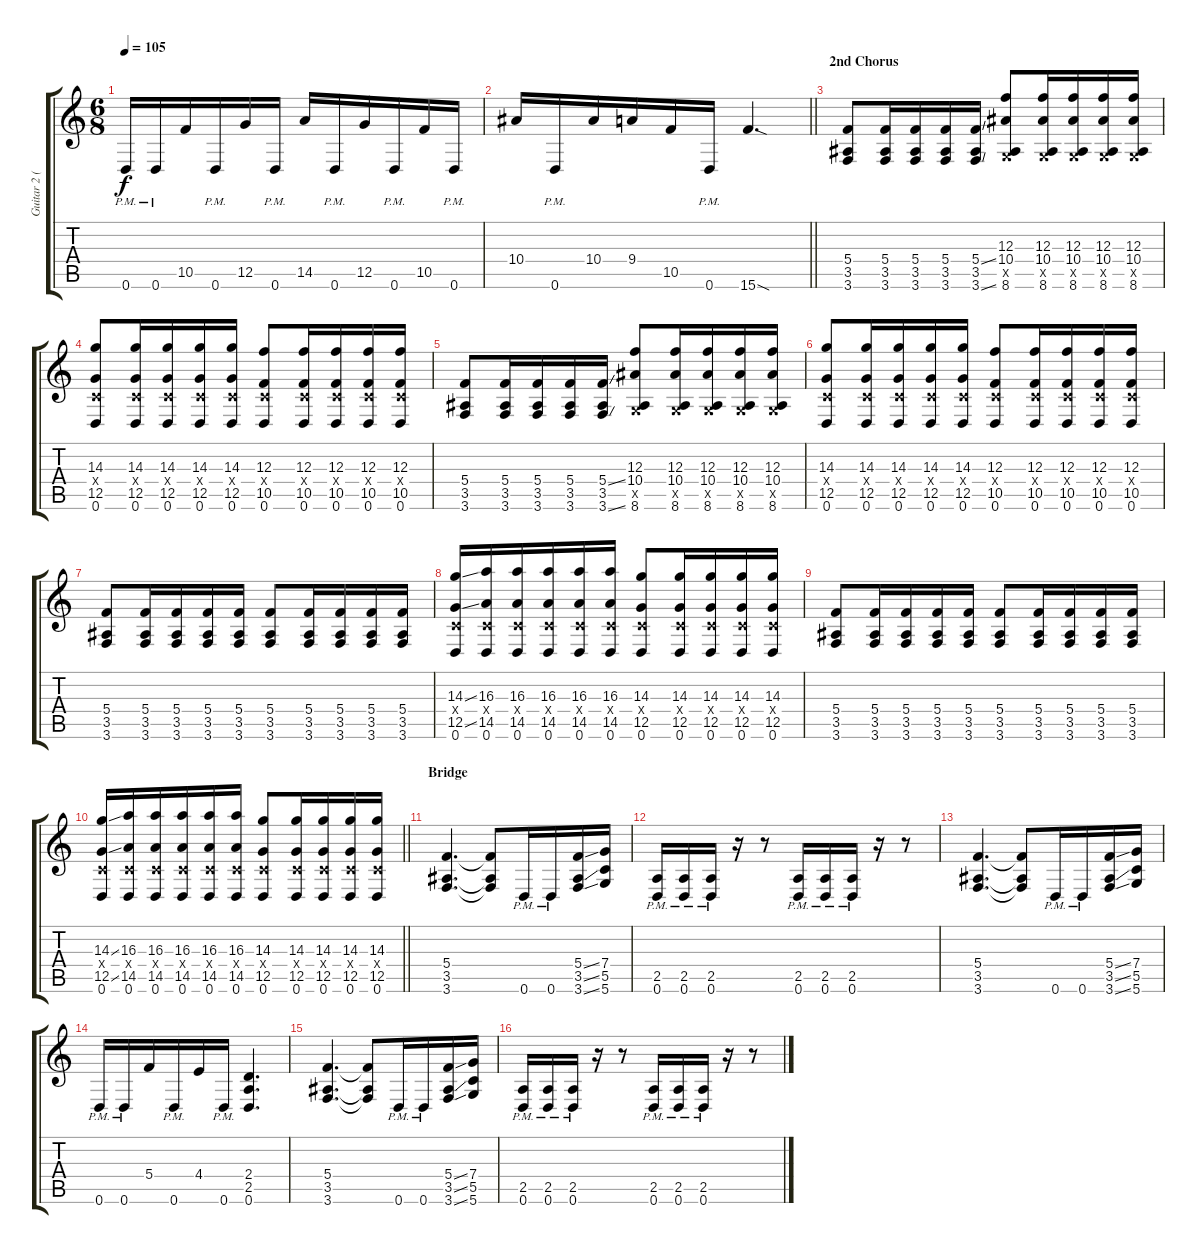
\track ("Guitar 2 (Rhythm)" "Guitar 2 (") {instrument distortionguitar}
\staff {score tabs}
\tuning (D4 A3 F3 C3 G2 D2) {hide}
\ts (6 8)
\tempo 105
\clef g2
\ks c
0.6{pm}.16{dy f} 0.6{pm}.16 10.5.16 0.6{pm}.16 12.5.16 0.6{pm}.16 14.5.16 0.6{pm}.16 12.5.16 0.6{pm}.16 10.5.16 0.6{pm}.16 |
\barLineRight lightlight
10.4.16 0.6{pm}.16 10.4.16 9.4.16 10.5.16 0.6{pm}.16 15.6{sod}.4{d} |
\section ("" "2nd Chorus")
(5.4 3.5 3.6).8 (5.4 3.5 3.6).16 (5.4 3.5 3.6).16 (5.4 3.5 3.6).16 (5.4{ss} 3.5 3.6{ss}).16 (12.3 10.4 0.5{x} 8.6).8 (12.3 10.4 0.5{x} 8.6).16 (12.3 10.4 0.5{x} 8.6).16 (12.3 10.4 0.5{x} 8.6).16 (12.3 10.4 0.5{x} 8.6).16 |
(14.3 0.4{x} 12.5 0.6).8 (14.3 0.4{x} 12.5 0.6).16 (14.3 0.4{x} 12.5 0.6).16 (14.3 0.4{x} 12.5 0.6).16 (14.3 0.4{x} 12.5 0.6).16 (12.3 0.4{x} 10.5 0.6).8 (12.3 0.4{x} 10.5 0.6).16 (12.3 0.4{x} 10.5 0.6).16 (12.3 0.4{x} 10.5 0.6).16 (12.3 0.4{x} 10.5 0.6).16 |
(5.4 3.5 3.6).8 (5.4 3.5 3.6).16 (5.4 3.5 3.6).16 (5.4 3.5 3.6).16 (5.4{ss} 3.5 3.6{ss}).16 (12.3 10.4 0.5{x} 8.6).8 (12.3 10.4 0.5{x} 8.6).16 (12.3 10.4 0.5{x} 8.6).16 (12.3 10.4 0.5{x} 8.6).16 (12.3 10.4 0.5{x} 8.6).16 |
(14.3 0.4{x} 12.5 0.6).8 (14.3 0.4{x} 12.5 0.6).16 (14.3 0.4{x} 12.5 0.6).16 (14.3 0.4{x} 12.5 0.6).16 (14.3 0.4{x} 12.5 0.6).16 (12.3 0.4{x} 10.5 0.6).8 (12.3 0.4{x} 10.5 0.6).16 (12.3 0.4{x} 10.5 0.6).16 (12.3 0.4{x} 10.5 0.6).16 (12.3 0.4{x} 10.5 0.6).16 |
(5.4 3.5 3.6).8 (5.4 3.5 3.6).16 (5.4 3.5 3.6).16 (5.4 3.5 3.6).16 (5.4 3.5 3.6).16 (5.4 3.5 3.6).8 (5.4 3.5 3.6).16 (5.4 3.5 3.6).16 (5.4 3.5 3.6).16 (5.4 3.5 3.6).16 |
(14.3{ss} 0.4{x} 12.5{ss} 0.6).16 (16.3 0.4{x} 14.5 0.6).16 (16.3 0.4{x} 14.5 0.6).16 (16.3 0.4{x} 14.5 0.6).16 (16.3 0.4{x} 14.5 0.6).16 (16.3 0.4{x} 14.5 0.6).16 (14.3 0.4{x} 12.5 0.6).8 (14.3 0.4{x} 12.5 0.6).16 (14.3 0.4{x} 12.5 0.6).16 (14.3 0.4{x} 12.5 0.6).16 (14.3 0.4{x} 12.5 0.6).16 |
(5.4 3.5 3.6).8 (5.4 3.5 3.6).16 (5.4 3.5 3.6).16 (5.4 3.5 3.6).16 (5.4 3.5 3.6).16 (5.4 3.5 3.6).8 (5.4 3.5 3.6).16 (5.4 3.5 3.6).16 (5.4 3.5 3.6).16 (5.4 3.5 3.6).16 |
\barLineRight lightlight
(14.3{ss} 0.4{x} 12.5{ss} 0.6).16 (16.3 0.4{x} 14.5 0.6).16 (16.3 0.4{x} 14.5 0.6).16 (16.3 0.4{x} 14.5 0.6).16 (16.3 0.4{x} 14.5 0.6).16 (16.3 0.4{x} 14.5 0.6).16 (14.3 0.4{x} 12.5 0.6).8 (14.3 0.4{x} 12.5 0.6).16 (14.3 0.4{x} 12.5 0.6).16 (14.3 0.4{x} 12.5 0.6).16 (14.3 0.4{x} 12.5 0.6).16 |
\section ("" "Bridge")
(5.4 3.5 3.6).4{d} (5.4{t} 3.5{t} 3.6{t}).8 0.6{pm}.16 0.6{pm}.16 (5.4{ss} 3.5{ss} 3.6{ss}).16 (7.4 5.5 5.6).16 |
(2.5{pm} 0.6{pm}).16 (2.5{pm} 0.6{pm}).16 (2.5{pm} 0.6{pm}).16 r.16 r.8 (2.5{pm} 0.6{pm}).16 (2.5{pm} 0.6{pm}).16 (2.5{pm} 0.6{pm}).16 r.16 r.8 |
(5.4 3.5 3.6).4{d} (5.4{t} 3.5{t} 3.6{t}).8 0.6{pm}.16 0.6{pm}.16 (5.4{ss} 3.5{ss} 3.6{ss}).16 (7.4 5.5 5.6).16 |
0.6{pm}.16 0.6{pm}.16 5.4.16 0.6{pm}.16 4.4.16 0.6{pm}.16 (2.4 2.5 0.6).4{d} |
(5.4 3.5 3.6).4{d} (5.4{t} 3.5{t} 3.6{t}).8 0.6{pm}.16 0.6{pm}.16 (5.4{ss} 3.5{ss} 3.6{ss}).16 (7.4 5.5 5.6).16 |
(2.5{pm} 0.6{pm}).16 (2.5{pm} 0.6{pm}).16 (2.5{pm} 0.6{pm}).16 r.16 r.8 (2.5{pm} 0.6{pm}).16 (2.5{pm} 0.6{pm}).16 (2.5{pm} 0.6{pm}).16 r.16 r.8
